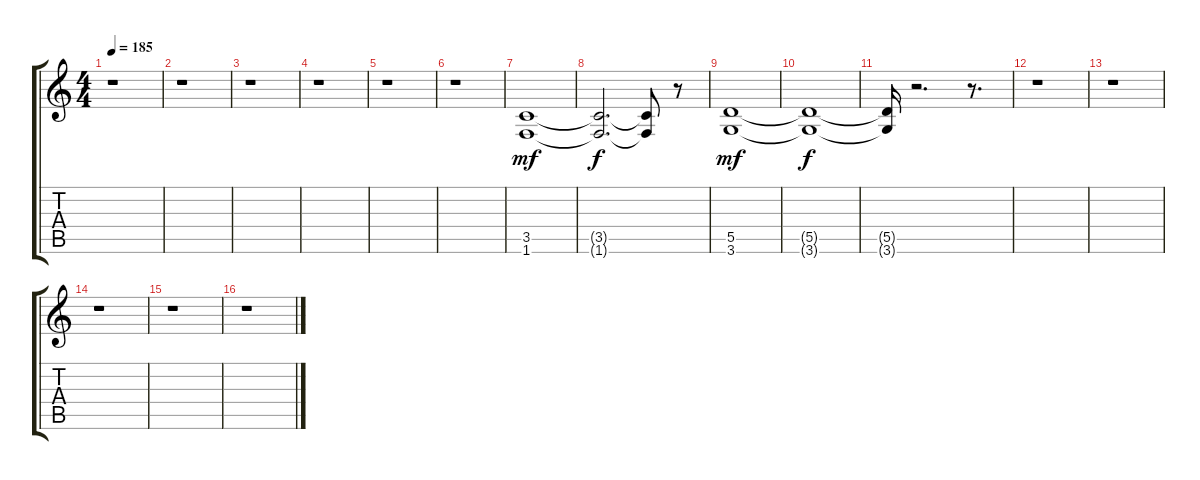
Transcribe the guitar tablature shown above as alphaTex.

\track "" {instrument distortionguitar}
\staff {score tabs}
\tuning (E4 B3 G3 D3 A2 E2) {hide}
\ts (4 4)
\tempo 185
\clef g2
\ks c
r.1{dy mf} |
r.1 |
r.1 |
r.1 |
r.1 |
r.1 |
(3.5 1.6).1 |
(3.5{t} 1.6{t}).2{d dy f} (3.5{t} 1.6{t}).8 r.8 |
(5.5 3.6).1{dy mf} |
(5.5{t} 3.6{t}).1{dy f} |
(5.5{t} 3.6{t}).16 r.2{d} r.8{d} |
r.1 |
r.1 |
r.1 |
r.1 |
r.1
